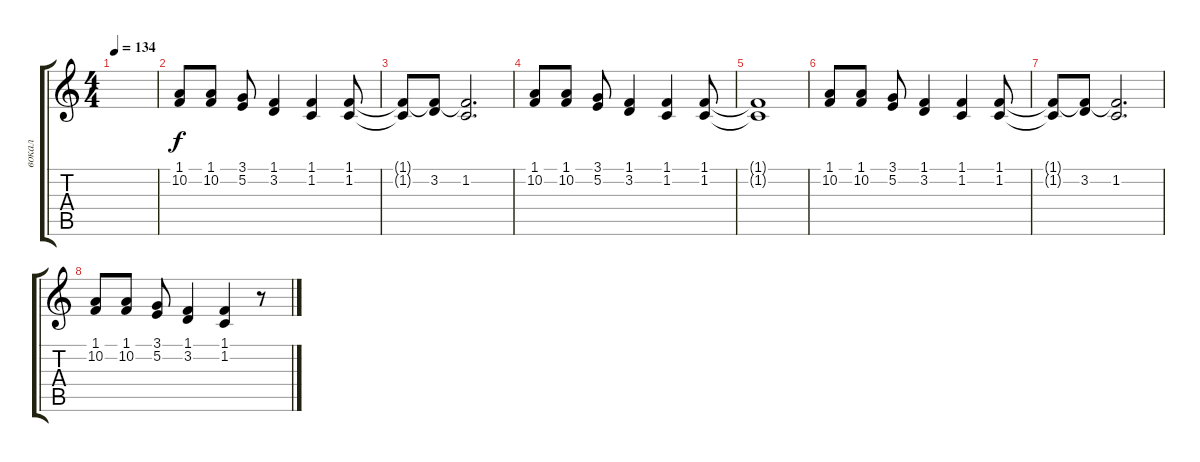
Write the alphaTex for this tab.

\track ("вокал" "вокал") {instrument viola}
\staff {score tabs}
\tuning (E4 B3 G3 D3 A2 E2) {hide}
\ts (4 4)
\tempo 134
\clef g2
\ks c
|
(1.1 10.2).8 (1.1 10.2).8 (3.1 5.2).8 (1.1 3.2).4 (1.1 1.2).4 (1.1 1.2).8 |
(1.1{t} 1.2{t}).8 (1.1{t} 3.2).8 (1.1{t} 1.2).2{d} |
(1.1 10.2).8 (1.1 10.2).8 (3.1 5.2).8 (1.1 3.2).4 (1.1 1.2).4 (1.1 1.2).8 |
(1.1{t} 1.2{t}).1 |
(1.1 10.2).8 (1.1 10.2).8 (3.1 5.2).8 (1.1 3.2).4 (1.1 1.2).4 (1.1 1.2).8 |
(1.1{t} 1.2{t}).8 (1.1{t} 3.2).8 (1.1{t} 1.2).2{d} |
(1.1 10.2).8 (1.1 10.2).8 (3.1 5.2).8 (1.1 3.2).4 (1.1 1.2).4 r.8
